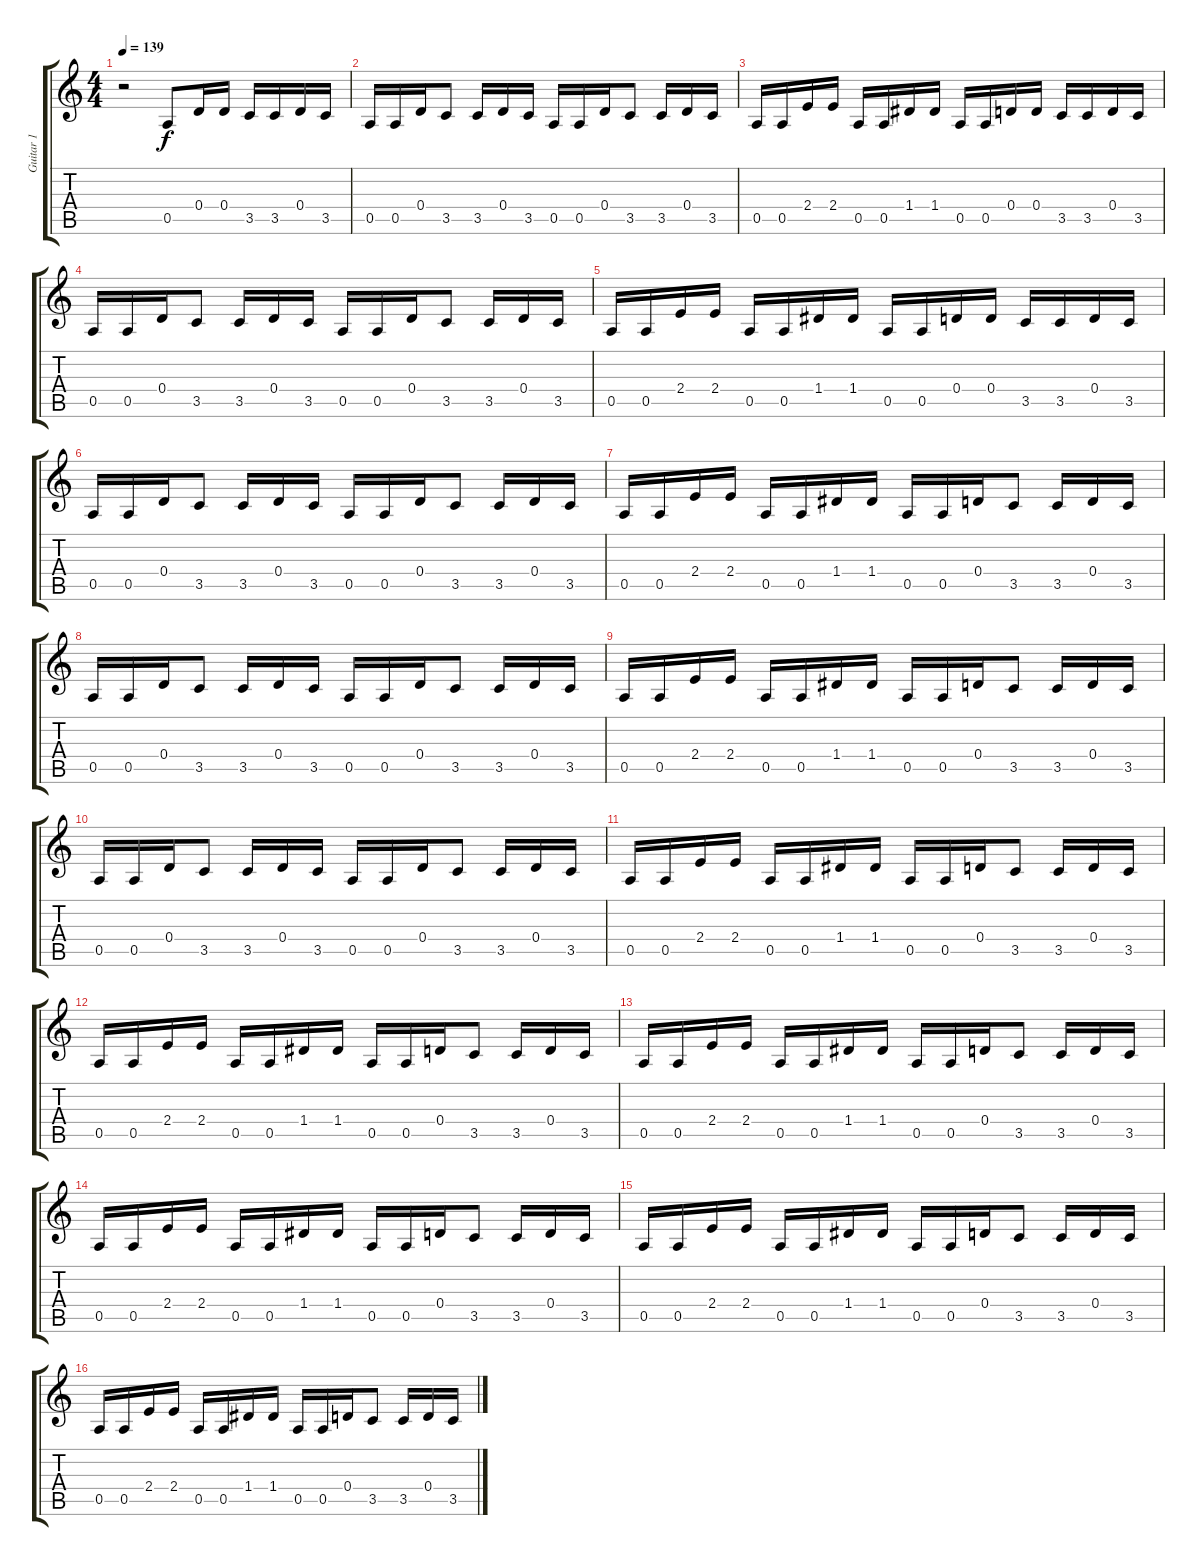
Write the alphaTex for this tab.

\track ("Guitar 1" "Guitar 1") {instrument distortionguitar}
\staff {score tabs}
\tuning (E4 B3 G3 D3 A2 E2) {hide}
\ts (4 4)
\tempo 139
\clef g2
\ks c
r.2{dy f instrument distortionguitar} 0.5.8 0.4.16 0.4.16 3.5.16 3.5.16 0.4.16 3.5.16 |
0.5.16 0.5.16 0.4.16 3.5.8 3.5.16 0.4.16 3.5.16 0.5.16 0.5.16 0.4.16 3.5.8 3.5.16 0.4.16 3.5.16 |
0.5.16 0.5.16 2.4.16 2.4.16 0.5.16 0.5.16 1.4.16 1.4.16 0.5.16 0.5.16 0.4.16 0.4.16 3.5.16 3.5.16 0.4.16 3.5.16 |
0.5.16 0.5.16 0.4.16 3.5.8 3.5.16 0.4.16 3.5.16 0.5.16 0.5.16 0.4.16 3.5.8 3.5.16 0.4.16 3.5.16 |
0.5.16 0.5.16 2.4.16 2.4.16 0.5.16 0.5.16 1.4.16 1.4.16 0.5.16 0.5.16 0.4.16 0.4.16 3.5.16 3.5.16 0.4.16 3.5.16 |
0.5.16 0.5.16 0.4.16 3.5.8 3.5.16 0.4.16 3.5.16 0.5.16 0.5.16 0.4.16 3.5.8 3.5.16 0.4.16 3.5.16 |
0.5.16 0.5.16 2.4.16 2.4.16 0.5.16 0.5.16 1.4.16 1.4.16 0.5.16 0.5.16 0.4.16 3.5.8 3.5.16 0.4.16 3.5.16 |
0.5.16 0.5.16 0.4.16 3.5.8 3.5.16 0.4.16 3.5.16 0.5.16 0.5.16 0.4.16 3.5.8 3.5.16 0.4.16 3.5.16 |
0.5.16 0.5.16 2.4.16 2.4.16 0.5.16 0.5.16 1.4.16 1.4.16 0.5.16 0.5.16 0.4.16 3.5.8 3.5.16 0.4.16 3.5.16 |
0.5.16 0.5.16 0.4.16 3.5.8 3.5.16 0.4.16 3.5.16 0.5.16 0.5.16 0.4.16 3.5.8 3.5.16 0.4.16 3.5.16 |
0.5.16 0.5.16 2.4.16 2.4.16 0.5.16 0.5.16 1.4.16 1.4.16 0.5.16 0.5.16 0.4.16 3.5.8 3.5.16 0.4.16 3.5.16 |
0.5.16 0.5.16 2.4.16 2.4.16 0.5.16 0.5.16 1.4.16 1.4.16 0.5.16 0.5.16 0.4.16 3.5.8 3.5.16 0.4.16 3.5.16 |
0.5.16 0.5.16 2.4.16 2.4.16 0.5.16 0.5.16 1.4.16 1.4.16 0.5.16 0.5.16 0.4.16 3.5.8 3.5.16 0.4.16 3.5.16 |
0.5.16 0.5.16 2.4.16 2.4.16 0.5.16 0.5.16 1.4.16 1.4.16 0.5.16 0.5.16 0.4.16 3.5.8 3.5.16 0.4.16 3.5.16 |
0.5.16 0.5.16 2.4.16 2.4.16 0.5.16 0.5.16 1.4.16 1.4.16 0.5.16 0.5.16 0.4.16 3.5.8 3.5.16 0.4.16 3.5.16 |
0.5.16 0.5.16 2.4.16 2.4.16 0.5.16 0.5.16 1.4.16 1.4.16 0.5.16 0.5.16 0.4.16 3.5.8 3.5.16 0.4.16 3.5.16
